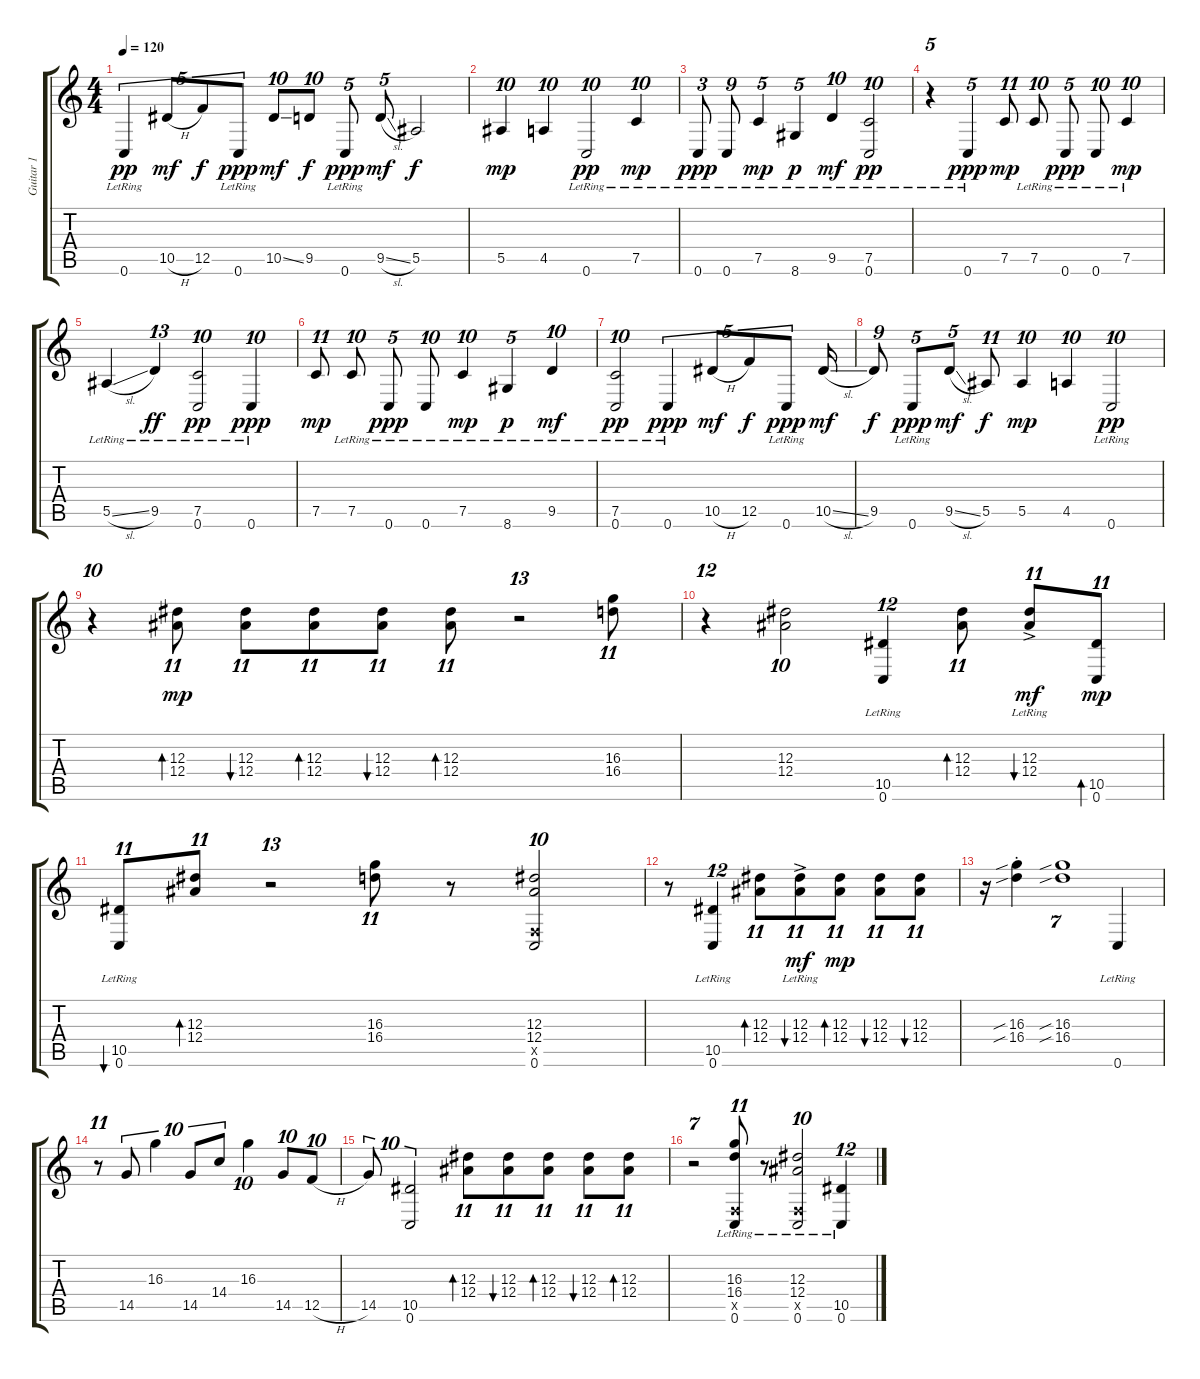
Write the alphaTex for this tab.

\track ("Guitar 1" "Guitar 1") {instrument acousticguitarsteel}
\staff {score tabs}
\tuning (C4 G3 Eb3 Bb2 F2 C2) {hide}
\ts (4 4)
\tempo 120
\clef g2
\ks c
0.6{lr}.4{tu (5 4) dy pp} 10.5{h}.8{tu (5 4) dy mf} 12.5.8{tu (5 4) dy f} 0.6{lr}.8{tu (5 4) dy ppp} 10.5{ss}.8{tu (10 8) dy mf} 9.5.8{tu (10 8) dy f} 0.6{lr}.8{tu (5 4) dy ppp} 9.5{sl}.8{tu (5 4) dy mf} 5.5.2{dy f} |
5.5.4{tu (10 8) dy mp} 4.5.4{tu (10 8)} 0.6{lr}.2{tu (10 8) dy pp} 7.5{lr}.4{tu (10 8) dy mp} |
0.6{lr}.8{tu (3 2) dy ppp} 0.6{lr}.8{tu (9 8)} 7.5{lr}.4{tu (5 4) dy mp} 8.6{lr}.4{tu (5 4) dy p} 9.5{lr}.4{tu (10 8) dy mf} (7.5{lr} 0.6{lr}).2{tu (10 8) dy pp} |
r.4{tu (5 4)} 0.6{lr}.4{tu (5 4) dy ppp} 7.5.8{tu (11 8) dy mp} 7.5{lr}.8{tu (10 8)} 0.6{lr}.8{tu (5 4) dy ppp} 0.6{lr}.8{tu (10 8)} 7.5{lr}.4{tu (10 8) dy mp} |
5.5{sl lr}.4 9.5{lr}.4{tu (13 8) dy ff} (7.5{lr} 0.6{lr}).2{tu (10 8) dy pp} 0.6{lr}.4{tu (10 8) dy ppp} |
7.5.8{tu (11 8) dy mp} 7.5{lr}.8{tu (10 8)} 0.6{lr}.8{tu (5 4) dy ppp} 0.6{lr}.8{tu (10 8)} 7.5{lr}.4{tu (10 8) dy mp} 8.6{lr}.4{tu (5 4) dy p} 9.5{lr}.4{tu (10 8) dy mf} |
(7.5{lr} 0.6{lr}).2{tu (10 8) dy pp} 0.6{lr}.4{tu (5 4) dy ppp} 10.5{h}.8{tu (5 4) dy mf} 12.5.8{tu (5 4) dy f} 0.6{lr}.8{tu (5 4) dy ppp} 10.5{sl}.16{dy mf} |
9.5.8{tu (9 8) dy f} 0.6{lr}.8{tu (5 4) dy ppp} 9.5{sl}.8{tu (5 4) dy mf} 5.5.8{tu (11 8) dy f} 5.5.4{tu (10 8) dy mp} 4.5.4{tu (10 8)} 0.6{lr}.2{tu (10 8) dy pp} |
r.4{tu (10 8)} (12.3 12.4).8{tu (11 8) bd 60 dy mp} (12.3 12.4).8{tu (11 8) bu 60} (12.3 12.4).8{tu (11 8) bd 60} (12.3 12.4).8{tu (11 8) bu 60} (12.3 12.4).8{tu (11 8) bd 60} r.2{tu (13 8)} (16.3 16.4).8{tu (11 8)} |
r.4{tu (12 8)} (12.3 12.4).2{tu (10 8)} (10.5{lr} 0.6{lr}).4{tu (12 8)} (12.3 12.4).8{tu (11 8) bd 60} (12.3{ac lr} 12.4{ac}).8{tu (11 8) bu 60 dy mf} (10.5 0.6).8{tu (11 8) bd 60 dy mp} |
(10.5 0.6{lr}).8{tu (11 8) bu 60} (12.3 12.4).8{tu (11 8) bd 60} r.2{tu (13 8)} (16.3 16.4).8{tu (11 8)} r.8 (12.3 12.4 0.5{x} 0.6).2{tu (10 8)} |
r.8 (10.5{lr} 0.6{lr}).4{tu (12 8)} (12.3 12.4).8{tu (11 8) bd 60} (12.3{ac lr} 12.4{ac}).8{tu (11 8) bu 60 dy mf} (12.3 12.4).8{tu (11 8) bd 60 dy mp} (12.3 12.4).8{tu (11 8) bu 60} (12.3 12.4).8{tu (11 8) bu 60} |
r.16 (16.3{sib st} 16.4{sib st}).4 (16.3{sib} 16.4{sib}).1{tu (7 4)} 0.6{lr}.4 |
r.8{tu (11 8)} 14.5.8{tu (10 8)} 16.3.4{tu (10 8)} 14.5.8{tu (10 8)} 14.4.8{tu (10 8)} 16.3.4{tu (10 8)} 14.5.8{tu (10 8)} 12.5{h}.8{tu (10 8)} |
14.5.8{tu (10 8)} (10.5 0.6).2{tu (10 8)} (12.3 12.4).8{tu (11 8) bd 60} (12.3 12.4).8{tu (11 8) bu 60} (12.3 12.4).8{tu (11 8) bd 60} (12.3 12.4).8{tu (11 8) bu 60} (12.3 12.4).8{tu (11 8) bd 60} |
r.2{tu (7 4)} (16.3 16.4 0.5{x} 0.6{lr}).8{tu (11 8)} r.8 (12.3 12.4 0.5{x} 0.6{lr}).2{tu (10 8)} (10.5{lr} 0.6{lr}).4{tu (12 8)}
